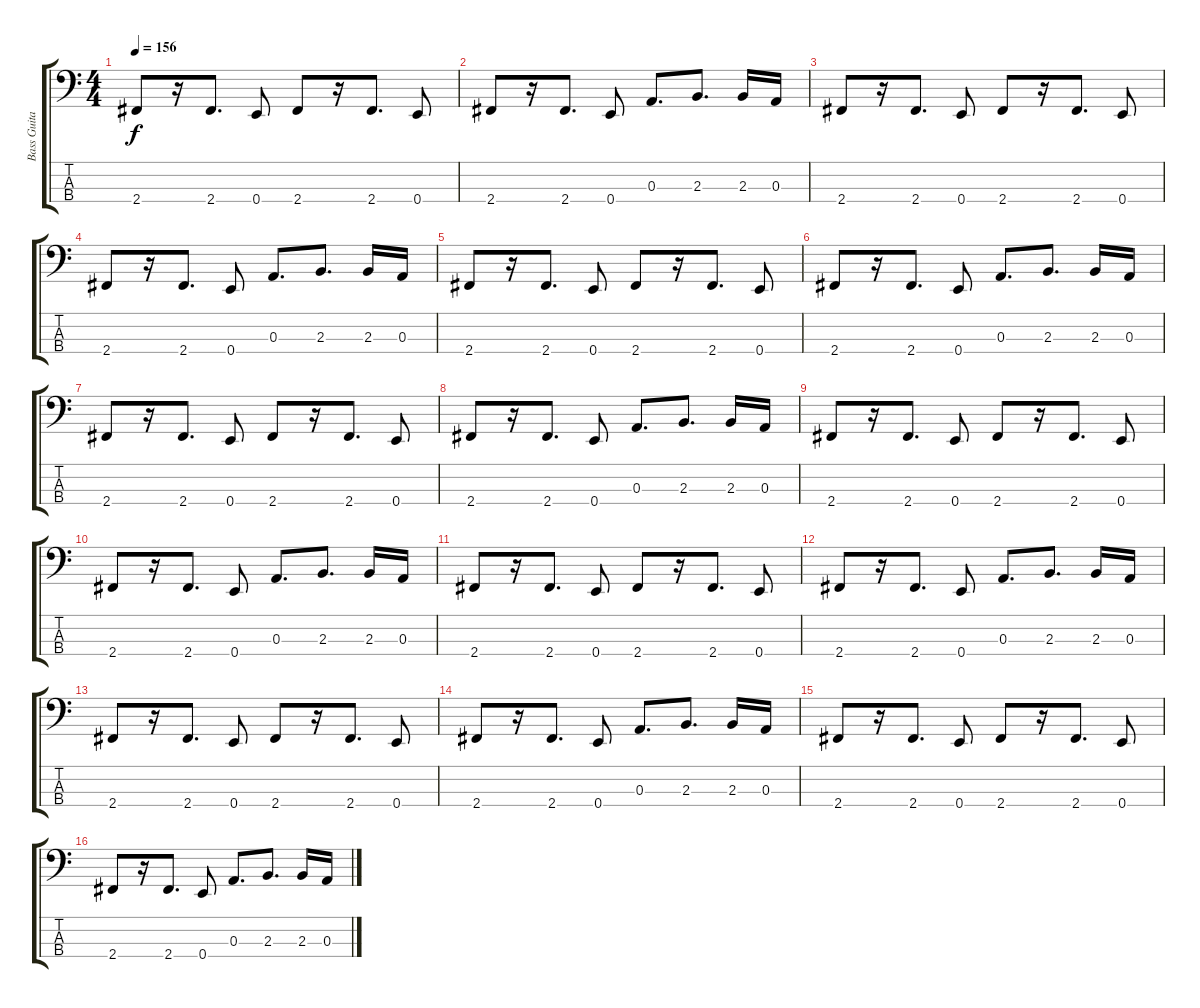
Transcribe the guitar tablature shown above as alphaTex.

\track ("Bass Guitar" "Bass Guita") {instrument electricbassfinger}
\staff {score tabs}
\tuning (G2 D2 A1 E1) {hide}
\ts (4 4)
\tempo 156
\clef f4
\ks c
2.4.8{dy f} r.16 2.4.8{d} 0.4.8 2.4.8 r.16 2.4.8{d} 0.4.8 |
2.4.8 r.16 2.4.8{d} 0.4.8 0.3.8{d} 2.3.8{d} 2.3.16 0.3.16 |
2.4.8 r.16 2.4.8{d} 0.4.8 2.4.8 r.16 2.4.8{d} 0.4.8 |
2.4.8 r.16 2.4.8{d} 0.4.8 0.3.8{d} 2.3.8{d} 2.3.16 0.3.16 |
2.4.8 r.16 2.4.8{d} 0.4.8 2.4.8 r.16 2.4.8{d} 0.4.8 |
2.4.8 r.16 2.4.8{d} 0.4.8 0.3.8{d} 2.3.8{d} 2.3.16 0.3.16 |
2.4.8 r.16 2.4.8{d} 0.4.8 2.4.8 r.16 2.4.8{d} 0.4.8 |
2.4.8 r.16 2.4.8{d} 0.4.8 0.3.8{d} 2.3.8{d} 2.3.16 0.3.16 |
2.4.8 r.16 2.4.8{d} 0.4.8 2.4.8 r.16 2.4.8{d} 0.4.8 |
2.4.8 r.16 2.4.8{d} 0.4.8 0.3.8{d} 2.3.8{d} 2.3.16 0.3.16 |
2.4.8 r.16 2.4.8{d} 0.4.8 2.4.8 r.16 2.4.8{d} 0.4.8 |
2.4.8 r.16 2.4.8{d} 0.4.8 0.3.8{d} 2.3.8{d} 2.3.16 0.3.16 |
2.4.8 r.16 2.4.8{d} 0.4.8 2.4.8 r.16 2.4.8{d} 0.4.8 |
2.4.8 r.16 2.4.8{d} 0.4.8 0.3.8{d} 2.3.8{d} 2.3.16 0.3.16 |
2.4.8 r.16 2.4.8{d} 0.4.8 2.4.8 r.16 2.4.8{d} 0.4.8 |
2.4.8 r.16 2.4.8{d} 0.4.8 0.3.8{d} 2.3.8{d} 2.3.16 0.3.16
